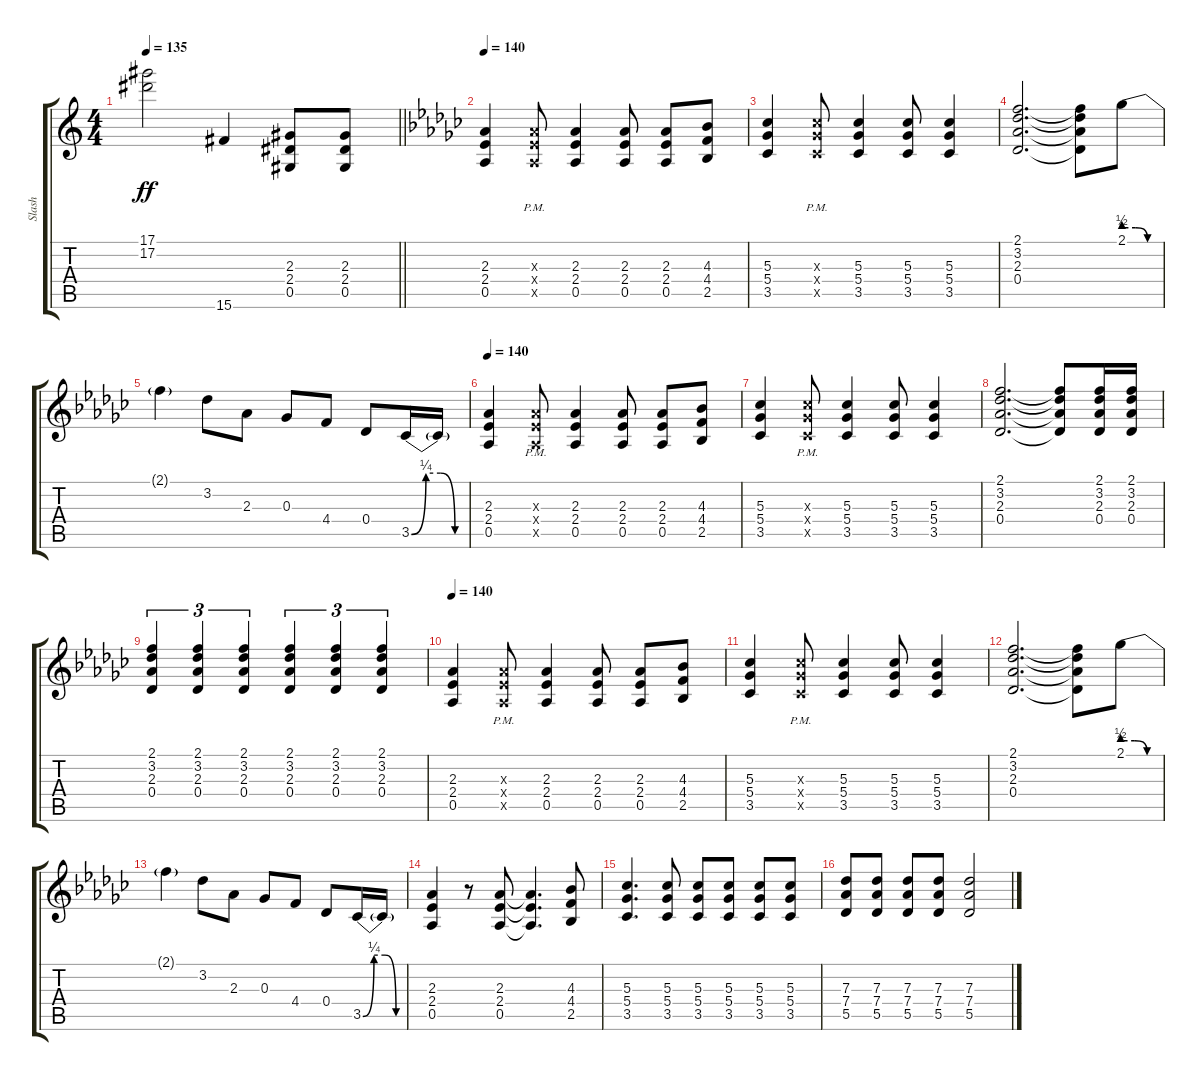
\track ("Slash" "Slash") {instrument overdrivenguitar}
\staff {score tabs}
\tuning (Eb4 Bb3 Gb3 Db3 Ab2 Eb2) {hide}
\ts (4 4)
\tempo 135
\clef g2
\barLineRight lightlight
\ks c
(17.1{t} 17.2{t}).2{dy ff} 15.6.4 (2.3 2.4 0.5).8 (2.3 2.4 0.5).8 |
\section ("" "")
\tempo 140
\ks gb
(2.3 2.4 0.5).4 (2.3{pm x} 2.4{pm x} 0.5{pm x}).8 (2.3 2.4 0.5).4 (2.3 2.4 0.5).8 (2.3 2.4 0.5).8 (4.3 4.4 2.5).8 |
(5.3 5.4 3.5).4 (5.3{pm x} 5.4{pm x} 3.5{pm x}).8 (5.3 5.4 3.5).4 (5.3 5.4 3.5).8 (5.3 5.4 3.5).4 |
(2.1 3.2 2.3 0.4).2{d} (2.1{t} 3.2{t} 2.3{t} 0.4{t}).8 2.1{be (custom 0 2 20 2 40 0 60 0)}.8 |
2.1{t}.4 3.2.8 2.3.8 0.3.8 4.4.8 0.4.8 3.5{be (custom 0 0 15 1 30 1 45 0 60 0)}.16 3.5{t}.16 |
\tempo 140
(2.3 2.4 0.5).4 (2.3{pm x} 2.4{pm x} 0.5{pm x}).8 (2.3 2.4 0.5).4 (2.3 2.4 0.5).8 (2.3 2.4 0.5).8 (4.3 4.4 2.5).8 |
(5.3 5.4 3.5).4 (5.3{pm x} 5.4{pm x} 3.5{pm x}).8 (5.3 5.4 3.5).4 (5.3 5.4 3.5).8 (5.3 5.4 3.5).4 |
(2.1 3.2 2.3 0.4).2{d} (2.1{t} 3.2{t} 2.3{t} 0.4{t}).8 (2.1 3.2 2.3 0.4).16 (2.1 3.2 2.3 0.4).16 |
(2.1 3.2 2.3 0.4).4{tu (3 2)} (2.1 3.2 2.3 0.4).4{tu (3 2)} (2.1 3.2 2.3 0.4).4{tu (3 2)} (2.1 3.2 2.3 0.4).4{tu (3 2)} (2.1 3.2 2.3 0.4).4{tu (3 2)} (2.1 3.2 2.3 0.4).4{tu (3 2)} |
\tempo 140
(2.3 2.4 0.5).4 (2.3{pm x} 2.4{pm x} 0.5{pm x}).8 (2.3 2.4 0.5).4 (2.3 2.4 0.5).8 (2.3 2.4 0.5).8 (4.3 4.4 2.5).8 |
(5.3 5.4 3.5).4 (5.3{pm x} 5.4{pm x} 3.5{pm x}).8 (5.3 5.4 3.5).4 (5.3 5.4 3.5).8 (5.3 5.4 3.5).4 |
(2.1 3.2 2.3 0.4).2{d} (2.1{t} 3.2{t} 2.3{t} 0.4{t}).8 2.1{be (custom 0 2 20 2 40 0 60 0)}.8 |
2.1{t}.4 3.2.8 2.3.8 0.3.8 4.4.8 0.4.8 3.5{be (custom 0 0 15 1 30 1 45 0 60 0)}.16 3.5{t}.16 |
(2.3 2.4 0.5).4 r.8 (2.3 2.4 0.5).8 (2.3{t} 2.4{t} 0.5{t}).4{d} (4.3 4.4 2.5).8 |
(5.3 5.4 3.5).4{d} (5.3 5.4 3.5).8 (5.3 5.4 3.5).8 (5.3 5.4 3.5).8 (5.3 5.4 3.5).8 (5.3 5.4 3.5).8 |
(7.3 7.4 5.5).8 (7.3 7.4 5.5).8 (7.3 7.4 5.5).8 (7.3 7.4 5.5).8 (7.3 7.4 5.5).2
